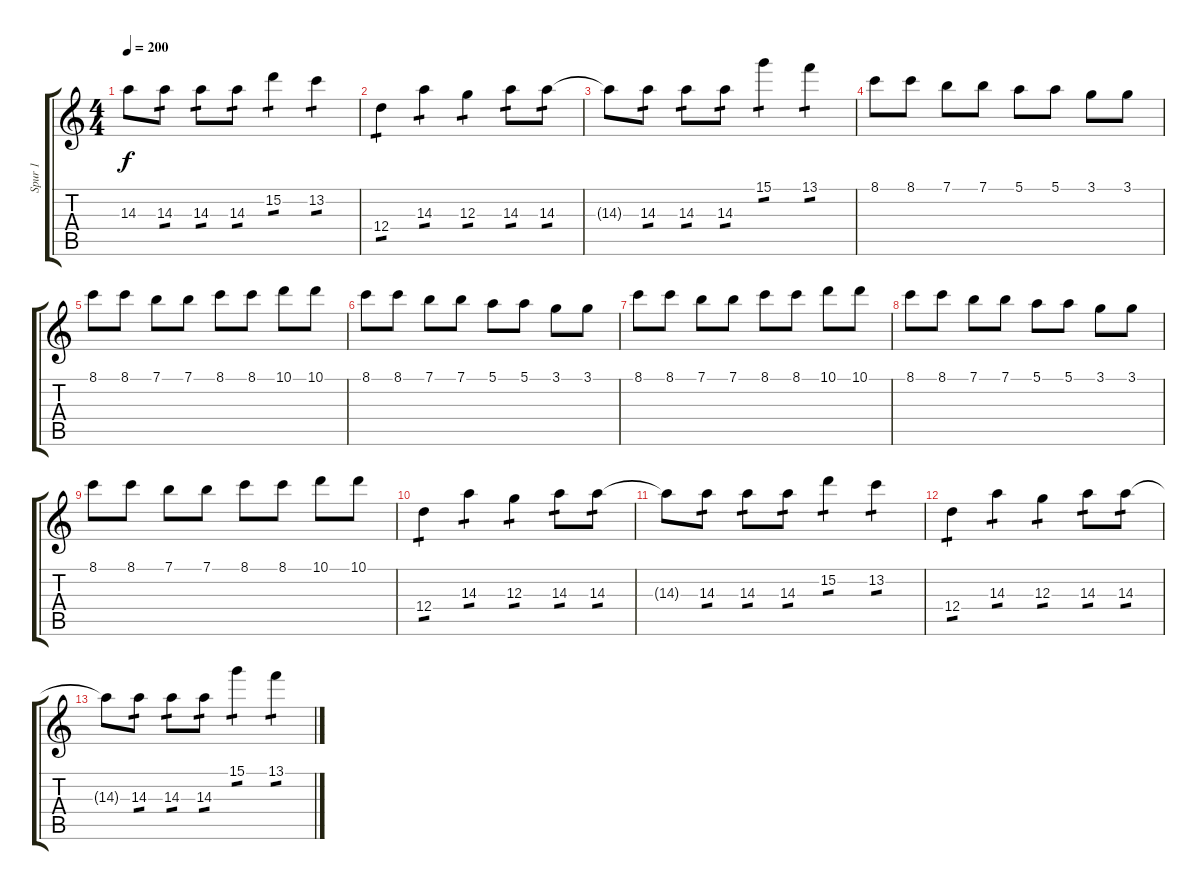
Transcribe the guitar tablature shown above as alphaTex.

\track ("Spur 1" "Spur 1") {instrument distortionguitar}
\staff {score tabs}
\tuning (E4 B3 G3 D3 A2 E2) {hide}
\ts (4 4)
\tempo 200
\clef g2
\ks c
14.3{t}.8{dy f} 14.3.8{tp 1} 14.3.8{tp 1} 14.3.8{tp 1} 15.2.4{tp 1} 13.2.4{tp 1} |
12.4.4{tp 1} 14.3.4{tp 1} 12.3.4{tp 1} 14.3.8{tp 1} 14.3.8{tp 1} |
14.3{t}.8 14.3.8{tp 1} 14.3.8{tp 1} 14.3.8{tp 1} 15.1.4{tp 1} 13.1.4{tp 1} |
8.1.8 8.1.8 7.1.8 7.1.8 5.1.8 5.1.8 3.1.8 3.1.8 |
8.1.8 8.1.8 7.1.8 7.1.8 8.1.8 8.1.8 10.1.8 10.1.8 |
8.1.8 8.1.8 7.1.8 7.1.8 5.1.8 5.1.8 3.1.8 3.1.8 |
8.1.8 8.1.8 7.1.8 7.1.8 8.1.8 8.1.8 10.1.8 10.1.8 |
8.1.8 8.1.8 7.1.8 7.1.8 5.1.8 5.1.8 3.1.8 3.1.8 |
8.1.8 8.1.8 7.1.8 7.1.8 8.1.8 8.1.8 10.1.8 10.1.8 |
12.4.4{tp 1} 14.3.4{tp 1} 12.3.4{tp 1} 14.3.8{tp 1} 14.3.8{tp 1} |
14.3{t}.8 14.3.8{tp 1} 14.3.8{tp 1} 14.3.8{tp 1} 15.2.4{tp 1} 13.2.4{tp 1} |
12.4.4{tp 1} 14.3.4{tp 1} 12.3.4{tp 1} 14.3.8{tp 1} 14.3.8{tp 1} |
14.3{t}.8 14.3.8{tp 1} 14.3.8{tp 1} 14.3.8{tp 1} 15.1.4{tp 1} 13.1.4{tp 1}
